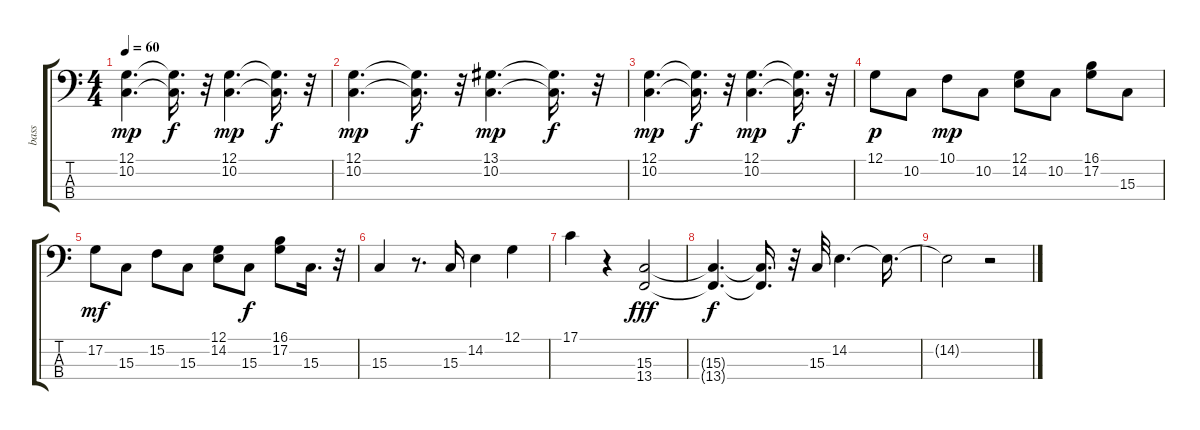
\track ("bass                " "bass      ") {instrument electricgrandpiano}
\staff {score tabs}
\tuning (G2 D2 A1 E1) {hide}
\ts (4 4)
\tempo 60
\clef f4
\ks c
(12.1 10.2).4{d dy mp} (12.1{t} 10.2{t}).16{d dy f} r.32 (12.1 10.2).4{d dy mp} (12.1{t} 10.2{t}).16{d dy f} r.32 |
(12.1 10.2).4{d dy mp} (12.1{t} 10.2{t}).16{d dy f} r.32 (13.1 10.2).4{d dy mp} (13.1{t} 10.2{t}).16{d dy f} r.32 |
(12.1 10.2).4{d dy mp} (12.1{t} 10.2{t}).16{d dy f} r.32 (12.1 10.2).4{d dy mp} (12.1{t} 10.2{t}).16{d dy f} r.32 |
12.1.8{dy p} 10.2.8 10.1.8{dy mp} 10.2.8 (12.1 14.2).8 10.2.8 (16.1 17.2).8 15.3.8 |
17.2.8{dy mf} 15.3.8 15.2.8 15.3.8 (12.1 14.2).8 15.3.8{dy f} (16.1 17.2).8 15.3.16{d} r.32 |
15.3.4 r.8{d} 15.3.16 14.2.4 12.1.4 |
17.1.4 r.4 (15.3 13.4).2{dy fff} |
(15.3{t} 13.4{t}).4{d dy f} (15.3{t} 13.4{t}).16{d} r.32 15.3.32 14.2.4{d} 14.2{t}.16{d} |
14.2{t}.2 r.2
